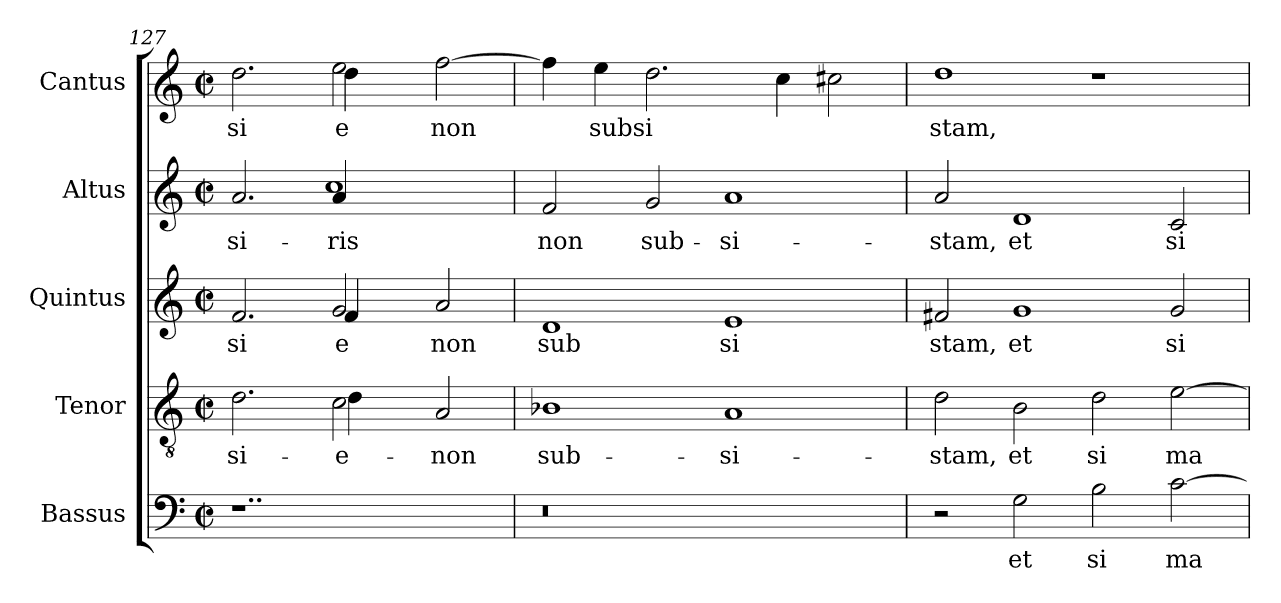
**kern	**text	**kern	**text	**kern	**text	**kern	**text	**kern	**text
*part5	*part5	*part4	*part4	*part3	*part3	*part2	*part2	*part1	*part1
*staff5	*staff5	*staff4	*staff4	*staff3	*staff3	*staff2	*staff2	*staff1	*staff1
*I"Bassus	*	*I"Tenor	*	*I"Quintus	*	*I"Altus	*	*I"Cantus	*
!!LO:LB:g=z
*clefF4	*	*clefGv2	*	*clefG2	*	*clefG2	*	*clefG2	*
*k[]	*	*k[]	*	*k[]	*	*k[]	*	*	*
*C:	*	*C:	*	*C:	*	*C:	*	*	*
*M2/2	*	*M2/2	*	*M2/2	*	*M2/2	*	*M2/2	*
*met(c|)	*	*met(c|)	*	*met(c|)	*	*met(c|)	*	*met(c|)	*
=127	=127	=127	=127	=127	=127	=127	=127	=127	=127
!	!	!	!LO:LY:b:cj	!	!LO:LY:b:cj	!	!LO:LY:b:cj	!	!LO:LY:b:cj
*	*	*^	*	*^	*	*^	*	*^	*
1..r	.	2.d\	2.ryy	si-	2.f/	2.ryy	si	2.a/	2.ryy	si-	2.dd\	2.ryy	si
!	!	!	!	!LO:LY:b:cj	!	!	!	!	!	!	!	!	!
!	!	!	!	!LO:LY:b:cj	!	!	!LO:LY:b:cj	!	!	!	!	!	!
!	!	!	!	!	!	!	!LO:LY:b:cj	!	!	!LO:LY:b:cj	!	!	!
!	!	!	!	!	!	!	!	!	!	!LO:LY:b:cj	!	!	!LO:LY:b:cj
!	!	!	!	!	!	!	!	!	!	!	!	!	!LO:LY:b:cj
.	.	2c\	4d\	-e-	2g/	4f/	e	4a/	1cc	-ris	2ee\	4dd\	e
.	.	.	2.ryy	.	.	2.ryy	.	2.ryy	.	.	.	2.ryy	.
!	!	!	!	!LO:LY:b:cj	!	!	!LO:LY:b:cj	!	!	!	!	!	!LO:LY:b
.	.	2A/	.	non	2a/	.	non	.	.	.	[>2ff\	.	non
*	*	*v	*v	*	*	*	*	*v	*v	*	*v	*v	*
*	*	*	*	*v	*v	*	*	*	*	*
=128	=128	=128	=128	=128	=128	=128	=128	=128	=128
!	!	!	!LO:LY:b:cj	!	!LO:LY:b:cj	!	!LO:LY:b:cj	!	!
0r	.	1B-X	sub-	1d	sub	2f/	non	4ff\]	.
!	!	!	!	!	!	!	!	!	!LO:LY:b:cj
.	.	.	.	.	.	.	.	4ee\	subsi
!	!	!	!	!	!	!	!LO:LY:b:cj	!	!
.	.	.	.	.	.	2g/	sub-	2.dd\	.
!	!	!	!LO:LY:b:cj	!	!LO:LY:b:cj	!	!LO:LY:b:cj	!	!
.	.	1A	-si-	1e	si	1a	-si-	.	.
.	.	.	.	.	.	.	.	4cc\	.
.	.	.	.	.	.	.	.	2cc#X\	.
=129	=129	=129	=129	=129	=129	=129	=129	=129	=129
!	!	!	!LO:LY:b:cj	!	!LO:LY:b:cj	!	!LO:LY:b:cj	!	!LO:LY:b:cj
2r	.	2d\	-stam,	2f#X/	stam,	2a/	-stam,	1dd	stam,
!	!LO:LY:b:cj	!	!LO:LY:b:cj	!	!LO:LY:b:cj	!	!LO:LY:b:cj	!	!
2G\	et	2B\	et	1g	et	1d	et	.	.
!	!LO:LY:b:cj	!	!LO:LY:b:cj	!	!	!	!	!	!
2B\	si	2d\	si	.	.	.	.	1r	.
!	!LO:LY:b	!	!LO:LY:b	!	!LO:LY:b:cj	!	!LO:LY:b:cj	!	!
[>2c\	ma	[>2e\	ma-	2g/	si	2c/	si	.	.
=	=	=	=	=	=	=	=	=	=
*-	*-	*-	*-	*-	*-	*-	*-	*-	*-
